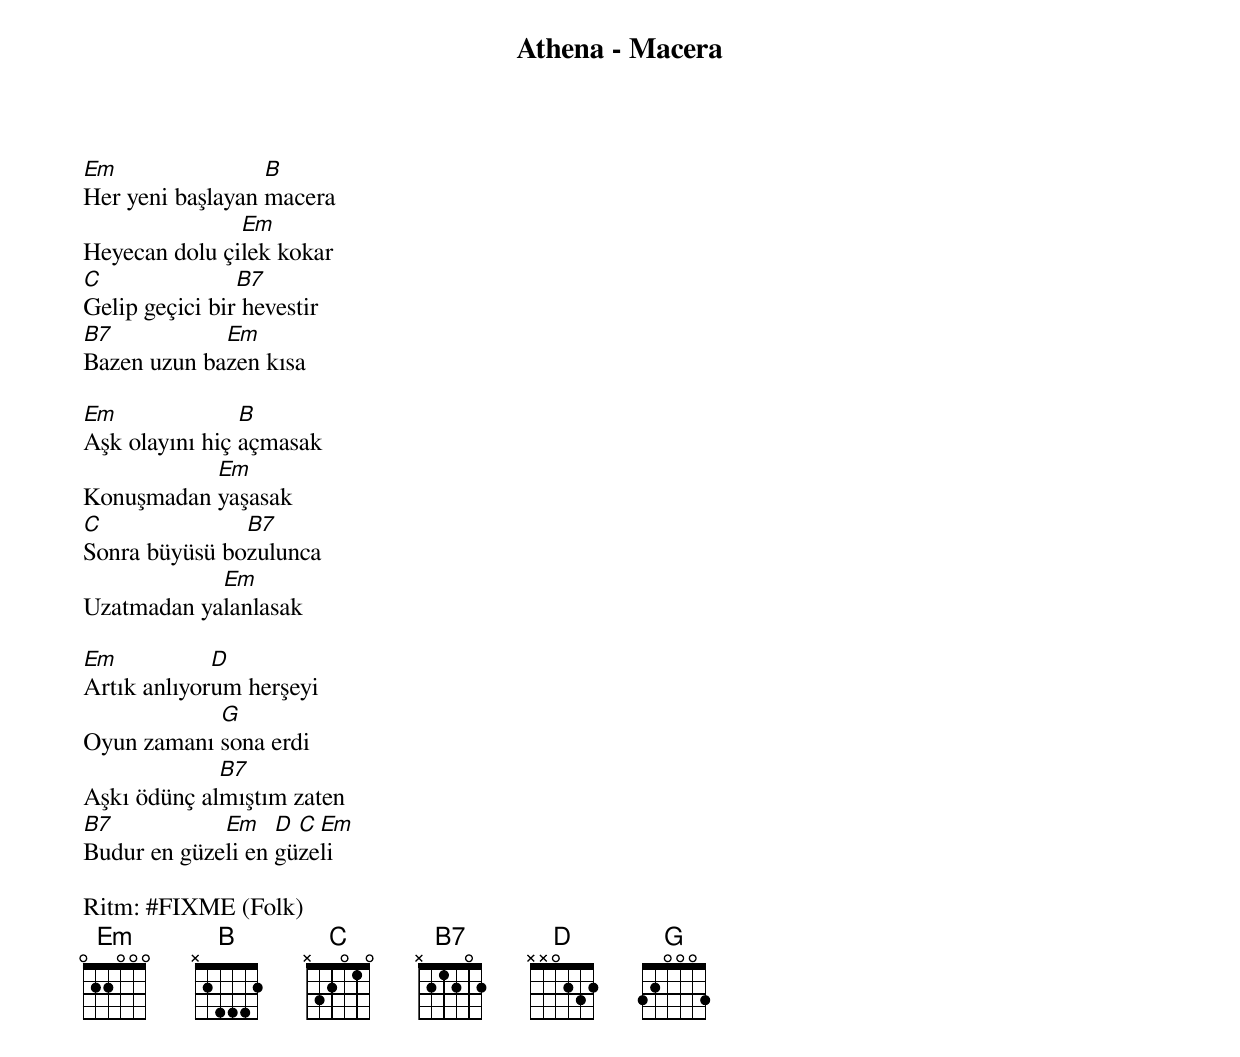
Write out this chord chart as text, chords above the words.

Athena - Macera

Em                B
Her yeni başlayan macera
               Em
Heyecan dolu çilek kokar
C               B7
Gelip geçici bir hevestir
B7           Em
Bazen uzun bazen kısa

Em              B
Aşk olayını hiç açmasak
           Em
Konuşmadan yaşasak
C              B7
Sonra büyüsü bozulunca
            Em
Uzatmadan yalanlasak

Em           D
Artık anlıyorum herşeyi
            G
Oyun zamanı sona erdi
             B7
Aşkı ödünç almıştım zaten
B7           Em    D C Em
Budur en güzeli en güzeli

Ritm: #FIXME (Folk)
